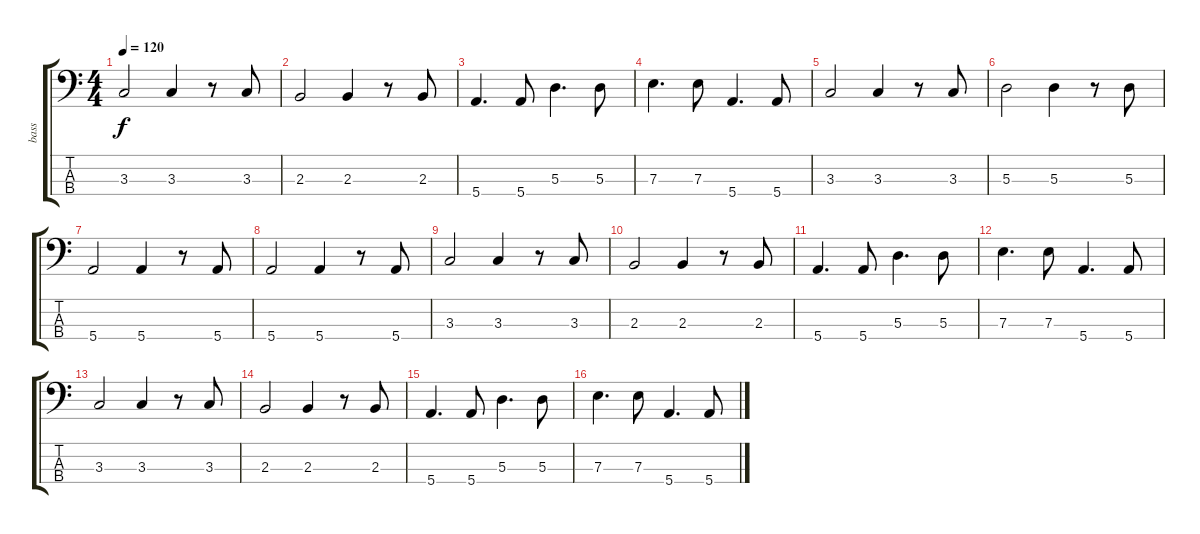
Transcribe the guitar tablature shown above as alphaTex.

\track ("bass" "bass") {instrument electricbassfinger}
\staff {score tabs}
\tuning (G2 D2 A1 E1) {hide}
\ts (4 4)
\tempo 120
\clef f4
\ks c
3.3.2{dy f} 3.3.4 r.8 3.3.8 |
2.3.2 2.3.4 r.8 2.3.8 |
5.4.4{d} 5.4.8 5.3.4{d} 5.3.8 |
7.3.4{d} 7.3.8 5.4.4{d} 5.4.8 |
3.3.2 3.3.4 r.8 3.3.8 |
5.3.2 5.3.4 r.8 5.3.8 |
5.4.2 5.4.4 r.8 5.4.8 |
5.4.2 5.4.4 r.8 5.4.8 |
3.3.2 3.3.4 r.8 3.3.8 |
2.3.2 2.3.4 r.8 2.3.8 |
5.4.4{d} 5.4.8 5.3.4{d} 5.3.8 |
7.3.4{d} 7.3.8 5.4.4{d} 5.4.8 |
3.3.2 3.3.4 r.8 3.3.8 |
2.3.2 2.3.4 r.8 2.3.8 |
5.4.4{d} 5.4.8 5.3.4{d} 5.3.8 |
7.3.4{d} 7.3.8 5.4.4{d} 5.4.8
